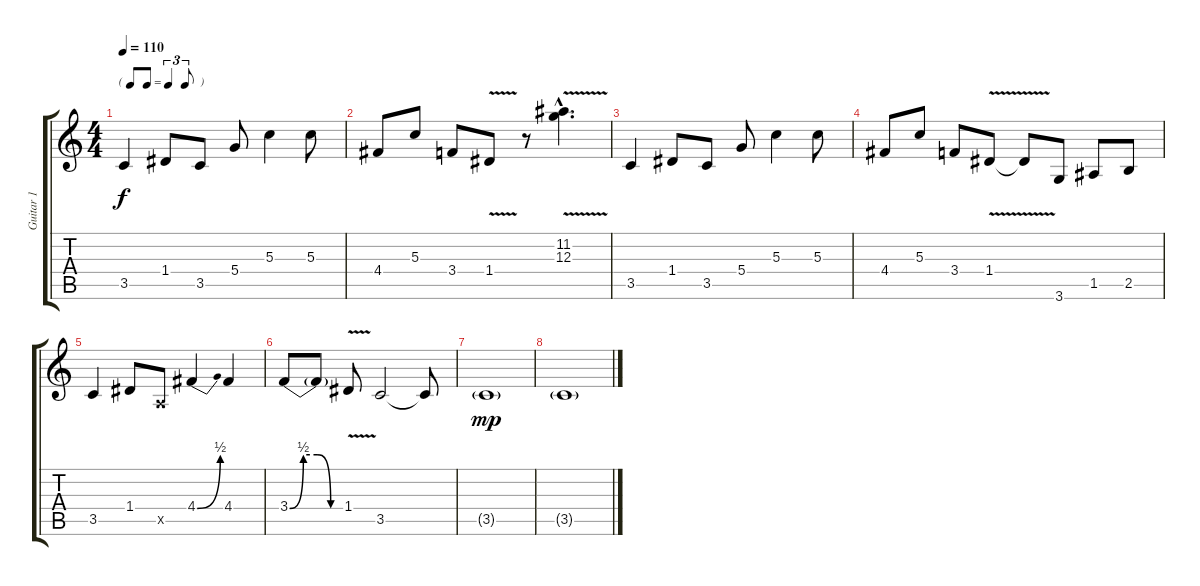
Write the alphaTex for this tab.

\track ("Guitar 1" "Guitar 1") {instrument distortionguitar}
\staff {score tabs}
\tuning (E4 B3 G3 D3 A2 E2) {hide}
\ts (4 4)
\tf triplet8th
\tempo 110
\clef g2
\ks c
3.5.4{dy f} 1.4.8 3.5.8 5.4.8 5.3.4 5.3.8 |
4.4.8 5.3.8 3.4.8 1.4{v}.8 r.8 (11.2{v hac} 12.3{v hac}).4{d} |
3.5.4 1.4.8 3.5.8 5.4.8 5.3.4 5.3.8 |
4.4.8 5.3.8 3.4.8 1.4{v}.8 1.4{t}.8 3.6.8 1.5.8 2.5.8 |
3.5.4 1.4.8 0.5{x}.8 4.4{be (bend 0 0 60 2)}.4 4.4.4 |
3.4{be (custom 0 0 15 2 30 2 45 0 60 0)}.8 3.4{t}.8 1.4{v}.8 3.5.2 3.5{t}.8 |
3.5{g}.1{dy mp} |
3.5{g}.1
